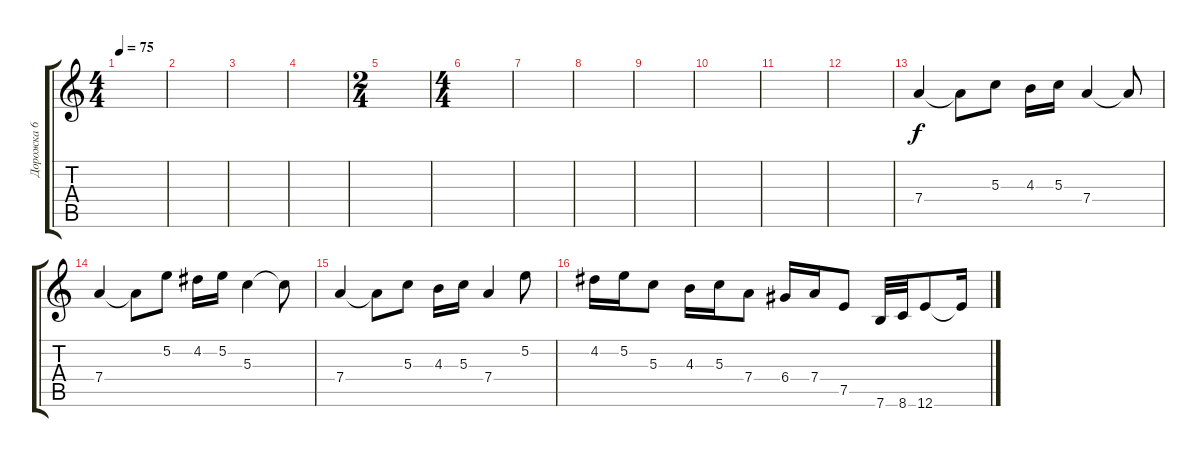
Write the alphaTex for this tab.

\track ("Дорожка 6" "Дорожка 6") {instrument distortionguitar}
\staff {score tabs}
\tuning (E4 B3 G3 D3 A2 E2) {hide}
\ts (4 4)
\tempo 75
\clef g2
\ks c
|
|
|
|
\ts (2 4)
|
\ts (4 4)
|
|
|
|
|
|
|
7.4.4 7.4{t}.8 5.3.8 4.3.16 5.3.16 7.4.4 7.4{t}.8 |
7.4.4 7.4{t}.8 5.2.8 4.2.16 5.2.16 5.3.4 5.3{t}.8 |
7.4.4 7.4{t}.8 5.3.8 4.3.16 5.3.16 7.4.4 5.2.8 |
4.2.16 5.2.16 5.3.8 4.3.16 5.3.16 7.4.8 6.4.16 7.4.16 7.5.8 7.6.32 8.6.32 12.6.8 12.6{t}.16
